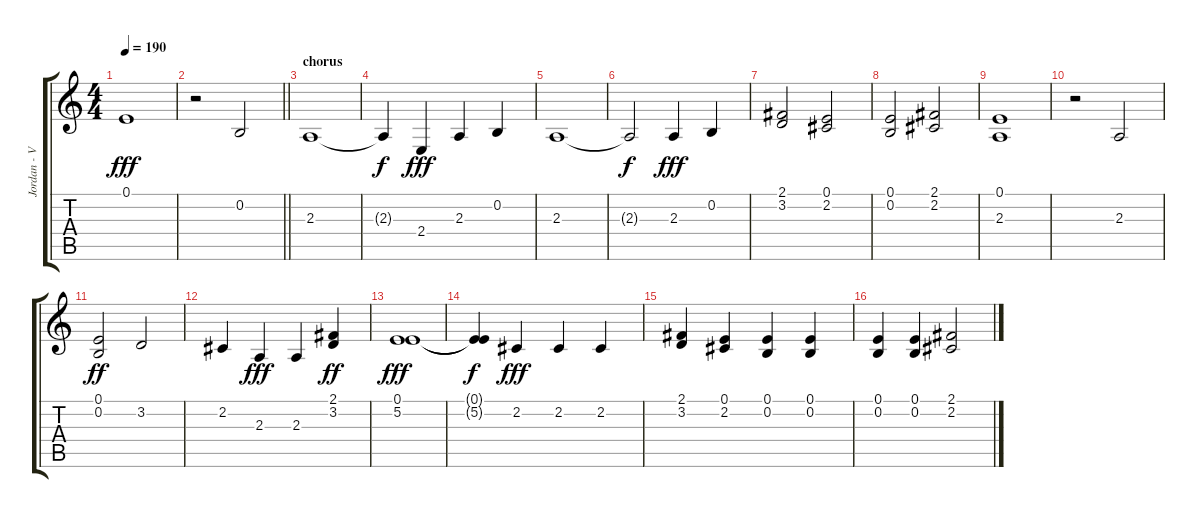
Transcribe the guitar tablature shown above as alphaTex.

\track ("Jordan - Vocals" "Jordan - V") {instrument oboe}
\staff {score tabs}
\tuning (E4 B3 G3 D3 A2 E2) {hide}
\ts (4 4)
\tempo 190
\clef g2
\ks c
0.1.1{dy fff} |
\barLineRight lightlight
r.2 0.2.2 |
\section ("" "chorus")
2.3.1 |
2.3{t}.4{dy f} 2.4.4{dy fff} 2.3.4 0.2.4 |
2.3.1 |
2.3{t}.2{dy f} 2.3.4{dy fff} 0.2.4 |
(2.1 3.2).2 (0.1 2.2).2 |
(0.1 0.2).2 (2.1 2.2).2 |
(0.1 2.3).1 |
r.2 2.3.2 |
(0.1 0.2).2{dy ff} 3.2.2 |
2.2.4 2.3.4{dy fff} 2.3.4 (2.1 3.2).4{dy ff} |
(0.1 5.2).1{dy fff} |
(0.1{t} 5.2{t}).4{dy f} 2.2.4{dy fff} 2.2.4 2.2.4 |
(2.1 3.2).4 (0.1 2.2).4 (0.1 0.2).4 (0.1 0.2).4 |
(0.1 0.2).4 (0.1 0.2).4 (2.1 2.2).2
